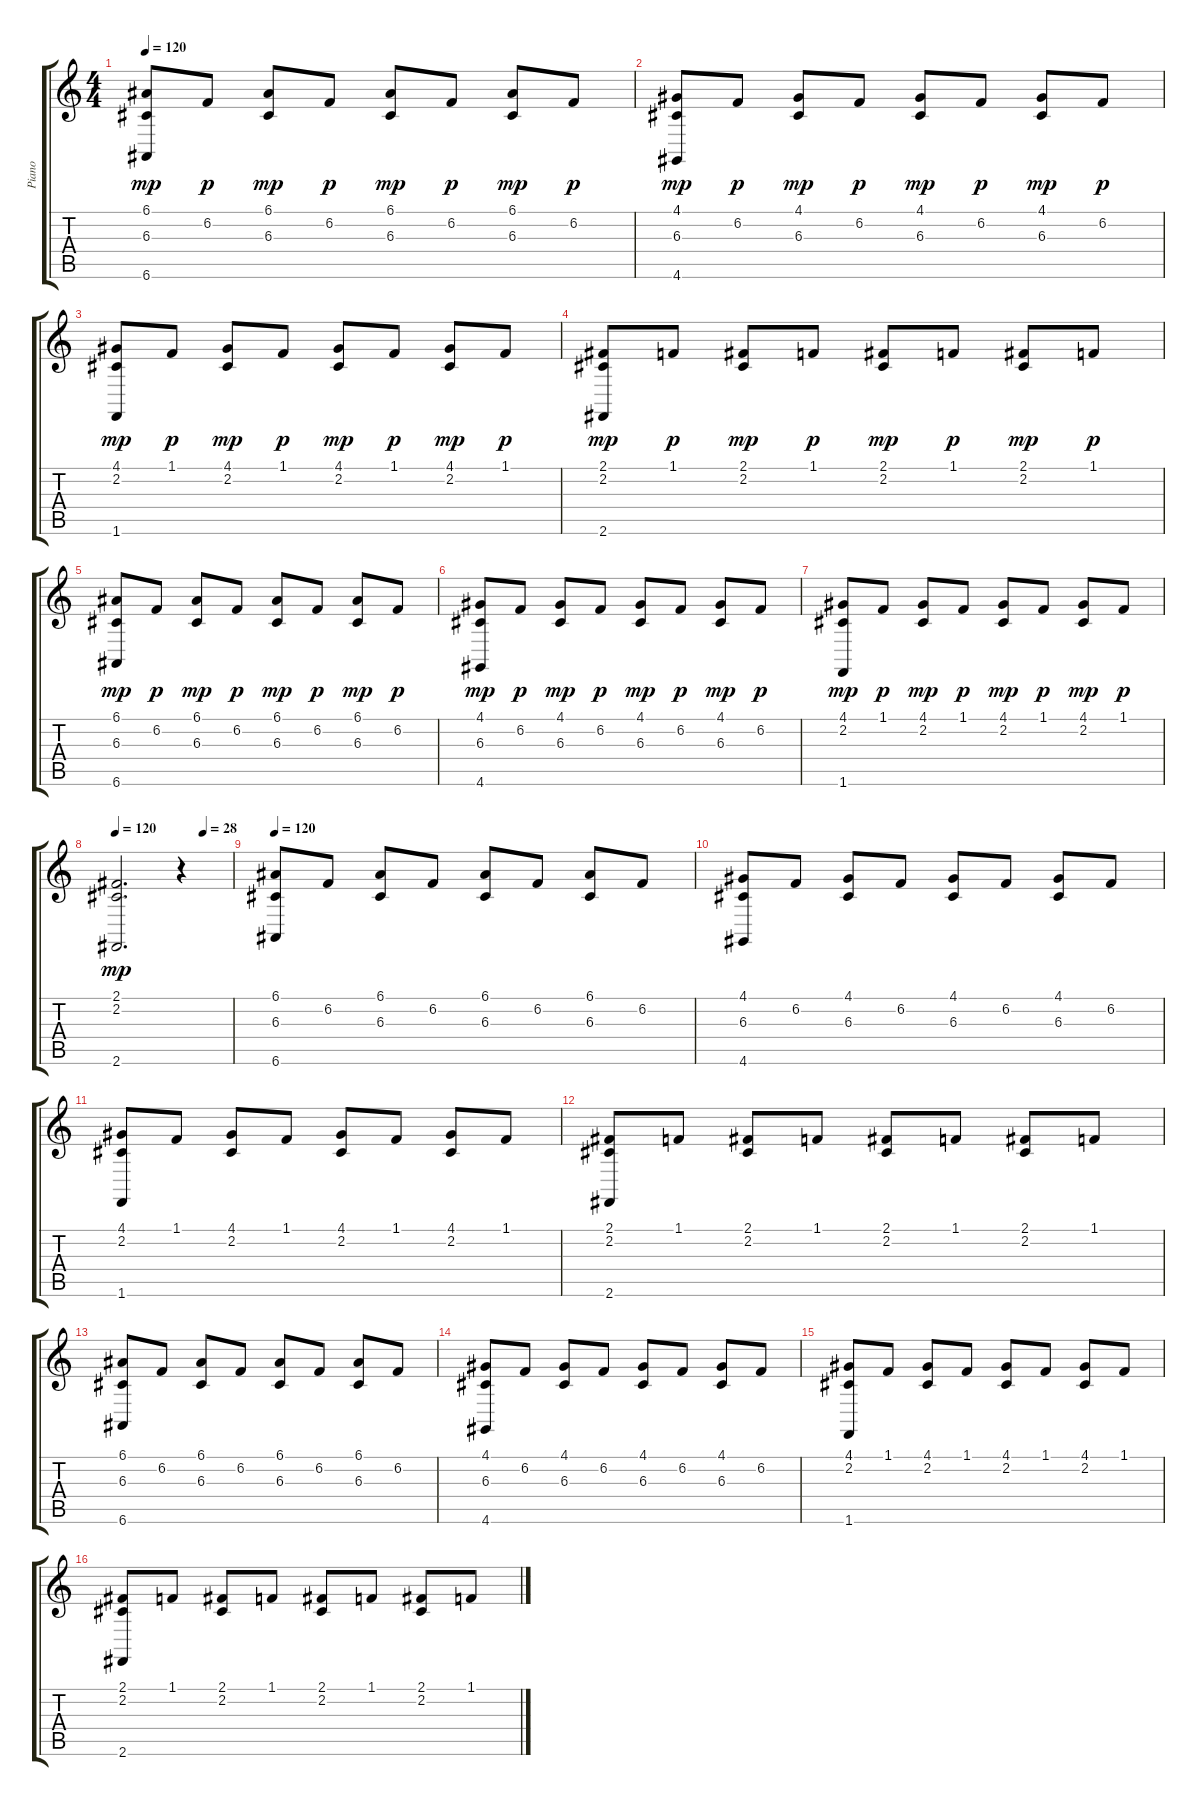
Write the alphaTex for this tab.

\track ("Piano" "Piano") {instrument acousticgrandpiano}
\staff {score tabs}
\tuning (E4 B3 G3 D3 A2 E2) {hide}
\ts (4 4)
\tempo 120
\clef g2
\ks c
(6.1 6.3 6.6).8{dy mp} 6.2.8{dy p} (6.1 6.3).8{dy mp} 6.2.8{dy p} (6.1 6.3).8{dy mp} 6.2.8{dy p} (6.1 6.3).8{dy mp} 6.2.8{dy p} |
(4.1 6.3 4.6).8{dy mp} 6.2.8{dy p} (4.1 6.3).8{dy mp} 6.2.8{dy p} (4.1 6.3).8{dy mp} 6.2.8{dy p} (4.1 6.3).8{dy mp} 6.2.8{dy p} |
(4.1 2.2 1.6).8{dy mp} 1.1.8{dy p} (4.1 2.2).8{dy mp} 1.1.8{dy p} (4.1 2.2).8{dy mp} 1.1.8{dy p} (4.1 2.2).8{dy mp} 1.1.8{dy p} |
(2.1 2.2 2.6).8{dy mp} 1.1.8{dy p} (2.1 2.2).8{dy mp} 1.1.8{dy p} (2.1 2.2).8{dy mp} 1.1.8{dy p} (2.1 2.2).8{dy mp} 1.1.8{dy p} |
(6.1 6.3 6.6).8{dy mp} 6.2.8{dy p} (6.1 6.3).8{dy mp} 6.2.8{dy p} (6.1 6.3).8{dy mp} 6.2.8{dy p} (6.1 6.3).8{dy mp} 6.2.8{dy p} |
(4.1 6.3 4.6).8{dy mp} 6.2.8{dy p} (4.1 6.3).8{dy mp} 6.2.8{dy p} (4.1 6.3).8{dy mp} 6.2.8{dy p} (4.1 6.3).8{dy mp} 6.2.8{dy p} |
(4.1 2.2 1.6).8{dy mp} 1.1.8{dy p} (4.1 2.2).8{dy mp} 1.1.8{dy p} (4.1 2.2).8{dy mp} 1.1.8{dy p} (4.1 2.2).8{dy mp} 1.1.8{dy p} |
\tempo 120
\tempo (28 0.75)
(2.1 2.2 2.6).2{d dy mp} r.4 |
\tempo 120
(6.1 6.3 6.6).8 6.2.8 (6.1 6.3).8 6.2.8 (6.1 6.3).8 6.2.8 (6.1 6.3).8 6.2.8 |
(4.1 6.3 4.6).8 6.2.8 (4.1 6.3).8 6.2.8 (4.1 6.3).8 6.2.8 (4.1 6.3).8 6.2.8 |
(4.1 2.2 1.6).8 1.1.8 (4.1 2.2).8 1.1.8 (4.1 2.2).8 1.1.8 (4.1 2.2).8 1.1.8 |
(2.1 2.2 2.6).8 1.1.8 (2.1 2.2).8 1.1.8 (2.1 2.2).8 1.1.8 (2.1 2.2).8 1.1.8 |
(6.1 6.3 6.6).8 6.2.8 (6.1 6.3).8 6.2.8 (6.1 6.3).8 6.2.8 (6.1 6.3).8 6.2.8 |
(4.1 6.3 4.6).8 6.2.8 (4.1 6.3).8 6.2.8 (4.1 6.3).8 6.2.8 (4.1 6.3).8 6.2.8 |
(4.1 2.2 1.6).8 1.1.8 (4.1 2.2).8 1.1.8 (4.1 2.2).8 1.1.8 (4.1 2.2).8 1.1.8 |
(2.1 2.2 2.6).8 1.1.8 (2.1 2.2).8 1.1.8 (2.1 2.2).8 1.1.8 (2.1 2.2).8 1.1.8
